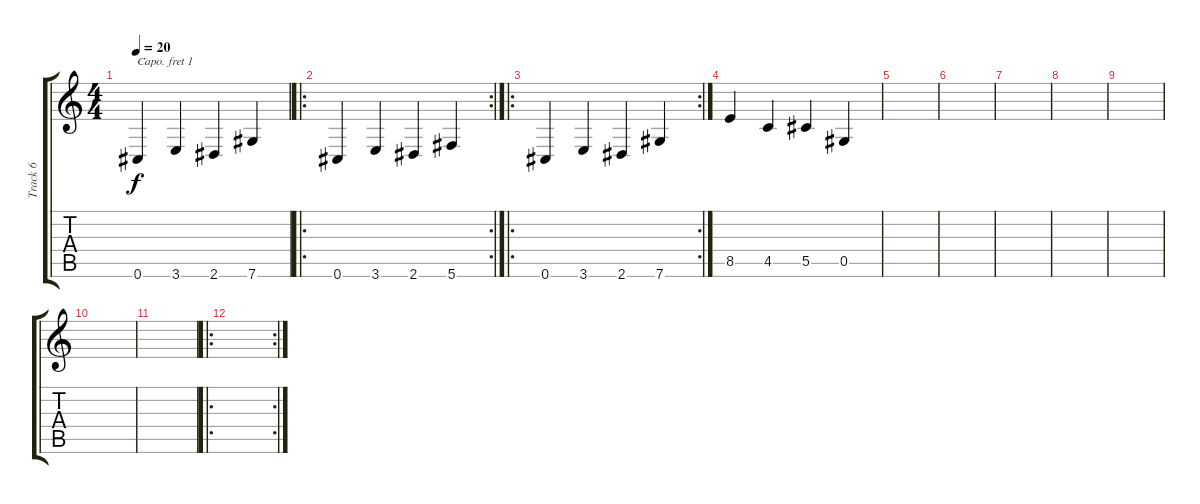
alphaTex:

\track ("Track 6" "Track 6") {instrument acousticguitarnylon}
\staff {score tabs}
\capo 1
\tuning (G4 E4 A3 D3 G2 C2) {hide}
\ts (4 4)
\tempo 20
\clef g2
\ks c
0.6.4{dy f instrument acousticguitarnylon} 3.6.4 2.6.4 7.6.4 |
\ro
\rc 2
0.6.4 3.6.4 2.6.4 5.6.4 |
\ro
\rc 2
0.6.4 3.6.4 2.6.4 7.6.4 |
8.5.4 4.5.4 5.5.4 0.5.4 |
|
|
|
|
|
|
|
\ro
\rc 2
